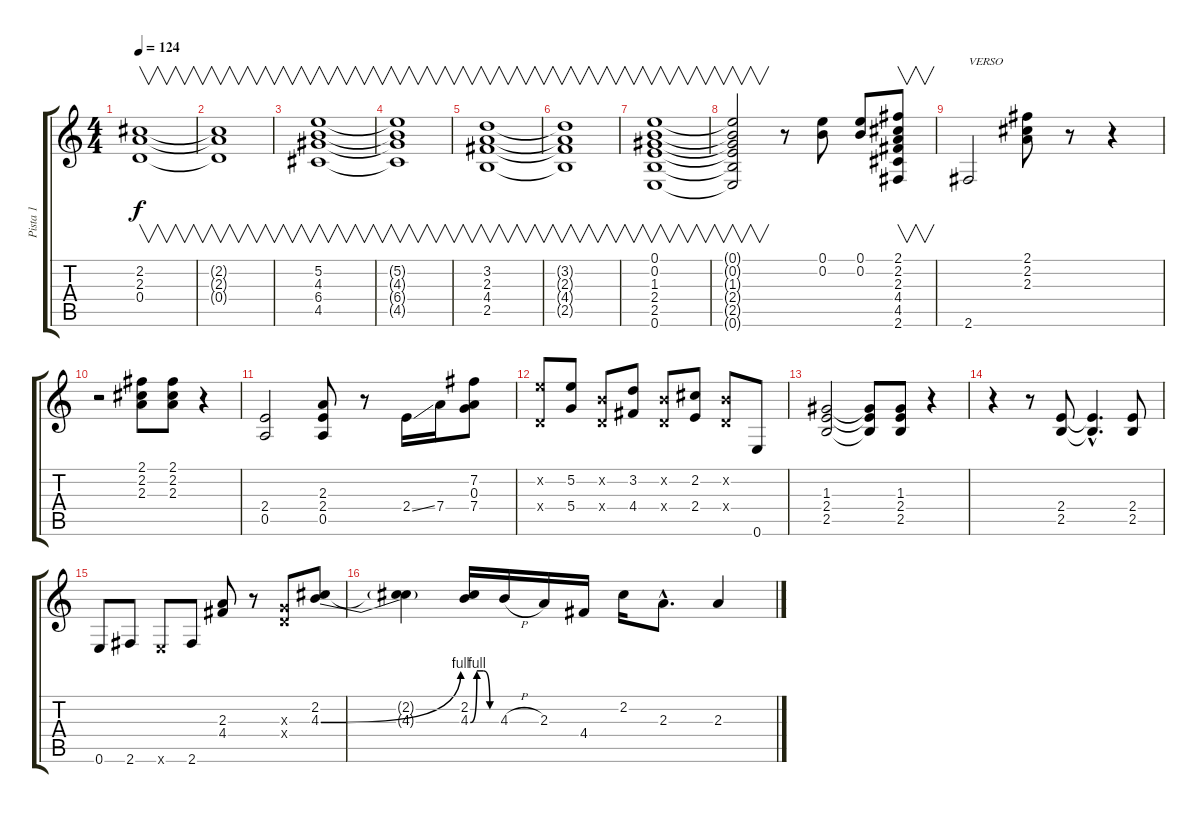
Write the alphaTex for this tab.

\track ("Pista 1" "Pista 1") {instrument distortionguitar}
\staff {score tabs}
\tuning (E4 B3 G3 D3 A2 E2) {hide}
\ts (4 4)
\tempo 124
\clef g2
\ks c
(2.2 2.3 0.4).1{v dy f} |
(2.2{t} 2.3{t} 0.4{t}).1{v} |
(5.2 4.3 6.4 4.5).1{v} |
(5.2{t} 4.3{t} 6.4{t} 4.5{t}).1{v} |
(3.2 2.3 4.4 2.5).1{v} |
(3.2{t} 2.3{t} 4.4{t} 2.5{t}).1{v} |
(0.1 0.2 1.3 2.4 2.5 0.6).1{v} |
(0.1{t} 0.2{t} 1.3{t} 2.4{t} 2.5{t} 0.6{t}).2{v} r.8 (0.1 0.2).8 (0.1 0.2).8 (2.1 2.2 2.3 4.4 4.5 2.6).8{v} |
2.6.2{txt "VERSO" volume 13} (2.1 2.2 2.3).8 r.8 r.4 |
r.2 (2.1 2.2 2.3).8 (2.1 2.2 2.3).8 r.4 |
(2.4 0.5).2 (2.3 2.4 0.5).8 r.8 2.4{ss}.16 7.4.16 (7.2 0.3 7.4).8 |
(5.2{x} 0.4{x}).8 (5.2 5.4).8 (0.2{x} 0.4{x}).8 (3.2 4.4).8 (0.2{x} 0.4{x}).8 (2.2 2.4).8 (0.2{x} 0.4{x}).8 0.6.8 |
(1.3 2.4 2.5).2 (1.3{t} 2.4{t} 2.5{t}).8 (1.3 2.4 2.5).8 r.4 |
r.4 r.8 (2.4 2.5).8 (2.4{hac t} 2.5{hac t}).4{d} (2.4 2.5).8 |
0.6.8 2.6.8 0.6{x}.8 2.6.8 (2.3 4.4).8 r.8 (0.3{x} 0.4{x}).8 (2.2 4.3{be (bend 0 0 60 4)}).8 |
(2.2{t} 4.3{t}).4 (2.2 4.3{be (custom 0 0 15 4 30 4 45 0 60 0)}).16 4.3{h}.16 2.3.16 4.4.16 2.2.16 2.3{hac}.8{d} 2.3.4
